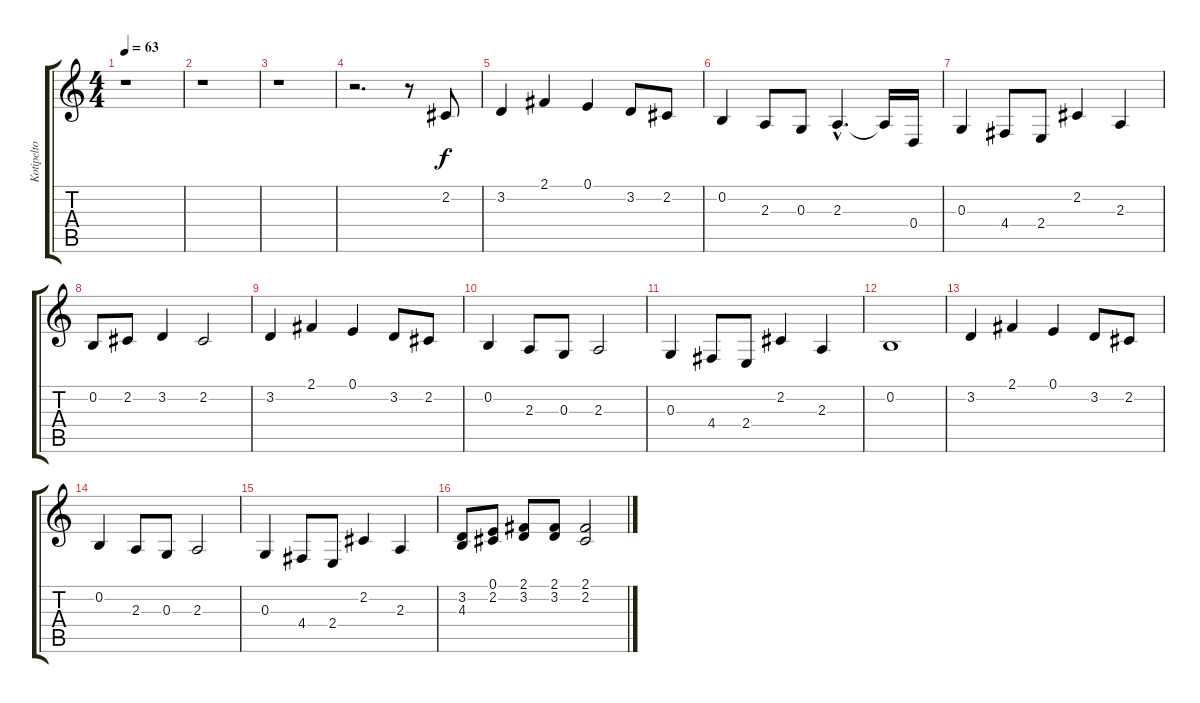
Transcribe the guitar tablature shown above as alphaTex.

\track ("Kotipelto" "Kotipelto") {instrument acousticgrandpiano}
\staff {score tabs}
\tuning (E4 B3 G3 D3 A2 E2) {hide}
\ts (4 4)
\tempo 63
\clef g2
\ks c
r.1{dy f instrument acousticgrandpiano} |
r.1 |
r.1 |
r.2{d} r.8 2.2.8 |
3.2.4 2.1.4 0.1.4 3.2.8 2.2.8 |
0.2.4 2.3.8 0.3.8 2.3{hac}.4{d} 2.3{t}.16 0.4.16 |
0.3.4 4.4.8 2.4.8 2.2.4 2.3.4 |
0.2.8 2.2.8 3.2.4 2.2.2 |
3.2.4 2.1.4 0.1.4 3.2.8 2.2.8 |
0.2.4 2.3.8 0.3.8 2.3.2 |
0.3.4 4.4.8 2.4.8 2.2.4 2.3.4 |
0.2.1 |
3.2.4 2.1.4 0.1.4 3.2.8 2.2.8 |
0.2.4 2.3.8 0.3.8 2.3.2 |
0.3.4 4.4.8 2.4.8 2.2.4 2.3.4 |
(3.2 4.3).8 (0.1 2.2).8 (2.1 3.2).8 (2.1 3.2).8 (2.1 2.2).2
